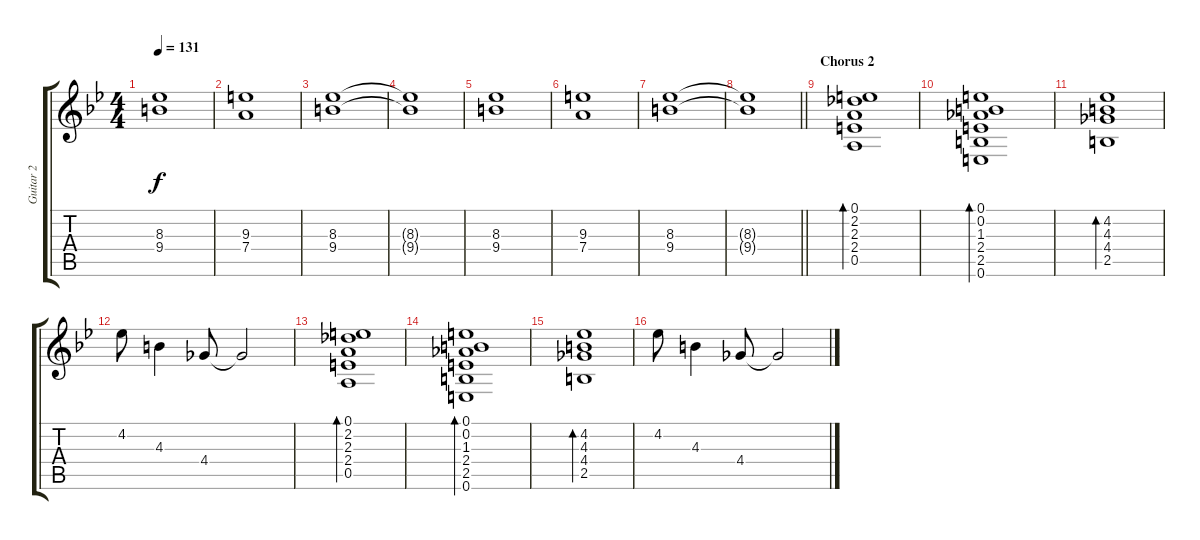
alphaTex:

\track ("Guitar 2" "Guitar 2") {instrument overdrivenguitar}
\staff {score tabs}
\tuning (E4 B3 G3 D3 A2 E2) {hide}
\ts (4 4)
\tempo 131
\clef g2
\ks bb
(8.3 9.4).1{dy f} |
(9.3 7.4).1 |
(8.3 9.4).1 |
(8.3{t} 9.4{t}).1 |
(8.3 9.4).1 |
(9.3 7.4).1 |
(8.3 9.4).1 |
\barLineRight lightlight
(8.3{t} 9.4{t}).1 |
\section ("" "Chorus 2")
(0.1 2.2 2.3 2.4 0.5).1{bd 240} |
(0.1 0.2 1.3 2.4 2.5 0.6).1{bd 240} |
(4.2 4.3 4.4 2.5).1{bd 240} |
4.2.8 4.3.4 4.4.8 4.4{t}.2 |
(0.1 2.2 2.3 2.4 0.5).1{bd 240} |
(0.1 0.2 1.3 2.4 2.5 0.6).1{bd 240} |
(4.2 4.3 4.4 2.5).1{bd 240} |
4.2.8 4.3.4 4.4.8 4.4{t}.2
